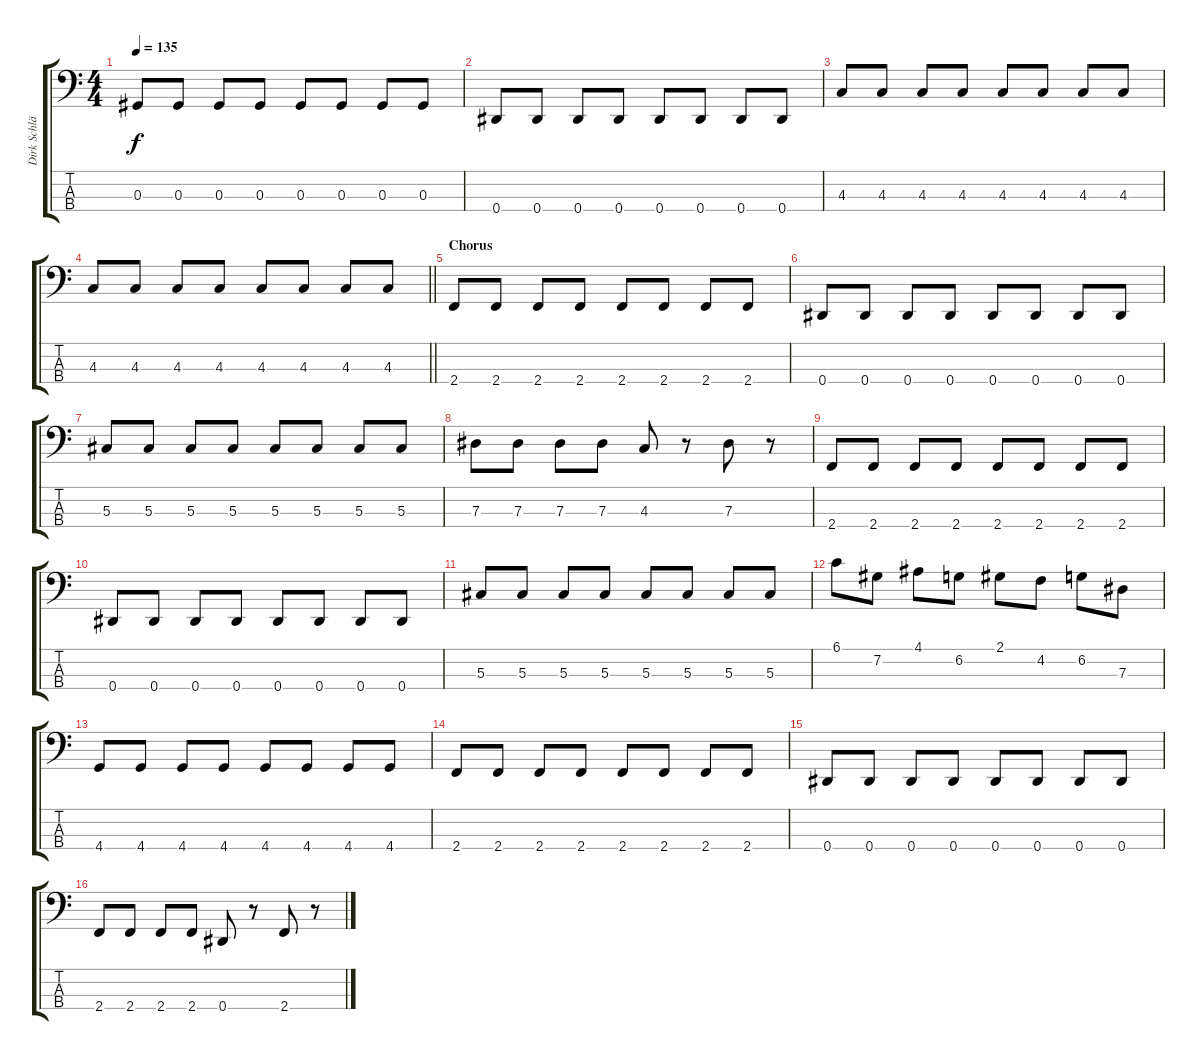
\track ("Dirk Schlächter" "Dirk Schlä") {instrument electricbasspick}
\staff {score tabs}
\tuning (Gb2 Db2 Ab1 Eb1) {hide}
\ts (4 4)
\tempo 135
\clef f4
\ks c
0.3.8{dy f} 0.3.8 0.3.8 0.3.8 0.3.8 0.3.8 0.3.8 0.3.8 |
0.4.8 0.4.8 0.4.8 0.4.8 0.4.8 0.4.8 0.4.8 0.4.8 |
4.3.8 4.3.8 4.3.8 4.3.8 4.3.8 4.3.8 4.3.8 4.3.8 |
\barLineRight lightlight
4.3.8 4.3.8 4.3.8 4.3.8 4.3.8 4.3.8 4.3.8 4.3.8 |
\section ("" "Chorus")
2.4.8 2.4.8 2.4.8 2.4.8 2.4.8 2.4.8 2.4.8 2.4.8 |
0.4.8 0.4.8 0.4.8 0.4.8 0.4.8 0.4.8 0.4.8 0.4.8 |
5.3.8 5.3.8 5.3.8 5.3.8 5.3.8 5.3.8 5.3.8 5.3.8 |
7.3.8 7.3.8 7.3.8 7.3.8 4.3.8 r.8 7.3.8 r.8 |
2.4.8 2.4.8 2.4.8 2.4.8 2.4.8 2.4.8 2.4.8 2.4.8 |
0.4.8 0.4.8 0.4.8 0.4.8 0.4.8 0.4.8 0.4.8 0.4.8 |
5.3.8 5.3.8 5.3.8 5.3.8 5.3.8 5.3.8 5.3.8 5.3.8 |
6.1.8 7.2.8 4.1.8 6.2.8 2.1.8 4.2.8 6.2.8 7.3.8 |
4.4.8 4.4.8 4.4.8 4.4.8 4.4.8 4.4.8 4.4.8 4.4.8 |
2.4.8 2.4.8 2.4.8 2.4.8 2.4.8 2.4.8 2.4.8 2.4.8 |
0.4.8 0.4.8 0.4.8 0.4.8 0.4.8 0.4.8 0.4.8 0.4.8 |
2.4.8 2.4.8 2.4.8 2.4.8 0.4.8 r.8 2.4.8 r.8
